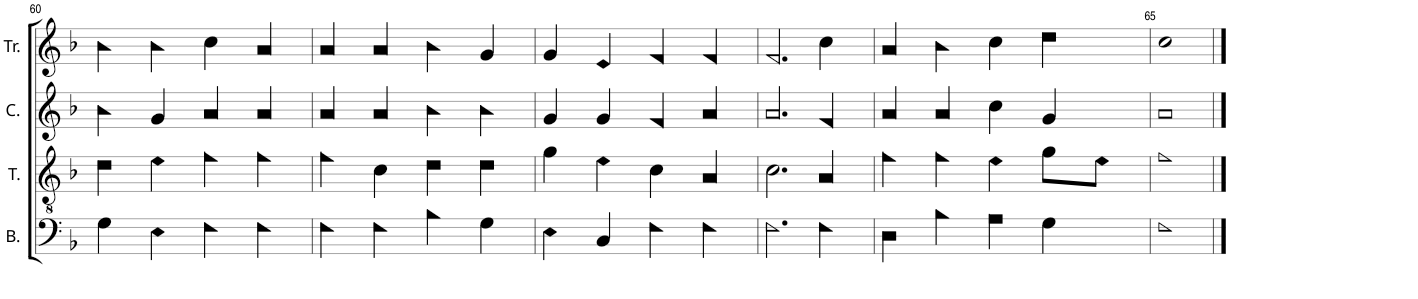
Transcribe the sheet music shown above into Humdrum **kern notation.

**kern	**kern	**kern	**kern
*part4	*part3	*part2	*part1
*staff4	*staff3	*staff2	*staff1
*I"B.	*I"T.	*I"C.	*I"Tr.
*I'B.	*I'T.	*I'C.	*I'Tr.
!!LO:PB:g=z
*clefF4	*clefGv2	*clefG2	*clefG2
*k[b-]	*k[b-]	*k[b-]	*k[b-]
*M4/4	*M4/4	*M4/4	*M4/4
*met(c)	*met(c)	*met(c)	*met(c)
=60	=60	=60	=60
4G!\	4d!\	4b-!\	4b-!\
4E!\	4e!\	4g!/	4b-!\
4F!\	4f!\	4a!/	4cc!\
4F!\	4f!\	4a!/	4a!/
=61	=61	=61	=61
4F!\	4f!\	4a!/	4a!/
4F!\	4c!\	4a!/	4a!/
4B-!\	4d!\	4b-!\	4b-!\
4G!\	4d!\	4b-!\	4g!/
=62	=62	=62	=62
4E!\	4g!\	4g!/	4g!/
4C!/	4e!\	4g!/	4e!/
4F!\	4c!\	4f!/	4f!/
4F!\	4A!/	4a!/	4f!/
=63	=63	=63	=63
2.F!\	2.c!\	2.a!/	2.f!/
4F!\	4A!/	4f!/	4cc!\
=64	=64	=64	=64
4D!\	4f!\	4a!/	4a!/
4B-!\	4f!\	4a!/	4b-!\
4A!\	4e!\	4cc!\	4cc!\
4G!\	8g!\L	4g!/	4dd!\
.	8e!\J	.	.
=65	=65	=65	=65
1F!	1f!	1a!	1cc!
==	==	==	==
*-	*-	*-	*-
